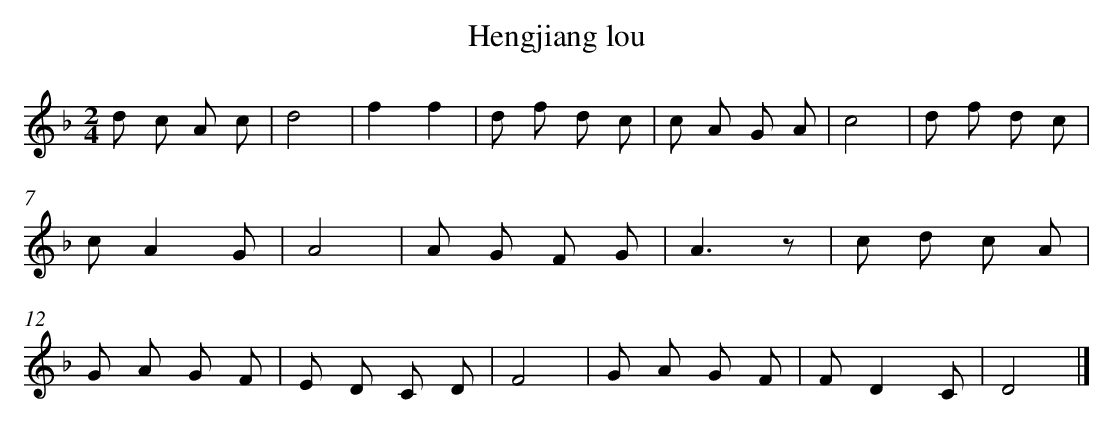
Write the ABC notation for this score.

X:1
T: Hengjiang lou
L: 1/8
M: 2/4
K: F
d c A c [I:setbarnb 1]|
d4 |
f2f2 |
d f d c |
c A G A |
c4 |
d f d c |
cA2G |
A4 |
A G F G |
A3z |
c d c A |
G A G F |
E D C D |
F4 |
G A G F |
FD2C |
D4 |]
